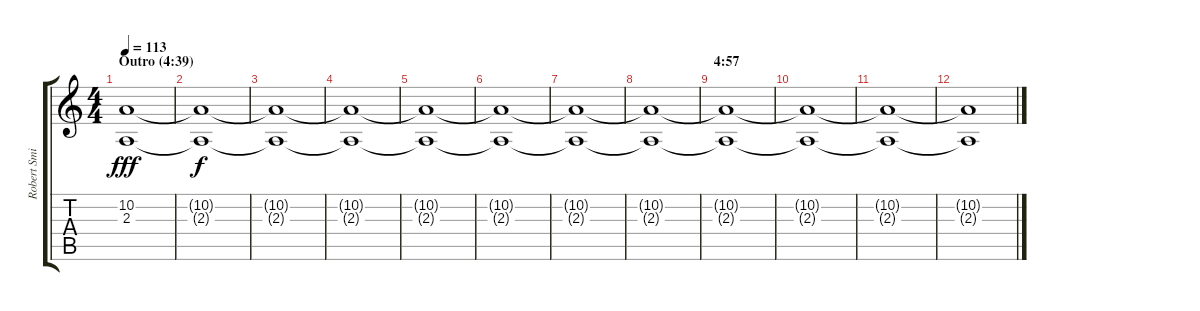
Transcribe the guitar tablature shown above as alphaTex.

\track ("Robert Smith (keyboard 1)" "Robert Smi") {instrument pad2warm}
\staff {score tabs}
\tuning (E4 B3 G3 D3 A2 E2) {hide}
\ts (4 4)
\section ("" "Outro (4:39)")
\tempo 113
\clef g2
\ks c
(10.2 2.3).1{dy fff volume 14} |
(10.2{t} 2.3{t}).1{dy f} |
(10.2{t} 2.3{t}).1{volume 12} |
(10.2{t} 2.3{t}).1 |
(10.2{t} 2.3{t}).1{volume 9} |
(10.2{t} 2.3{t}).1 |
(10.2{t} 2.3{t}).1{volume 6} |
(10.2{t} 2.3{t}).1 |
\section ("" "4:57")
(10.2{t} 2.3{t}).1{volume 3} |
(10.2{t} 2.3{t}).1 |
(10.2{t} 2.3{t}).1{volume 0} |
(10.2{t} 2.3{t}).1
